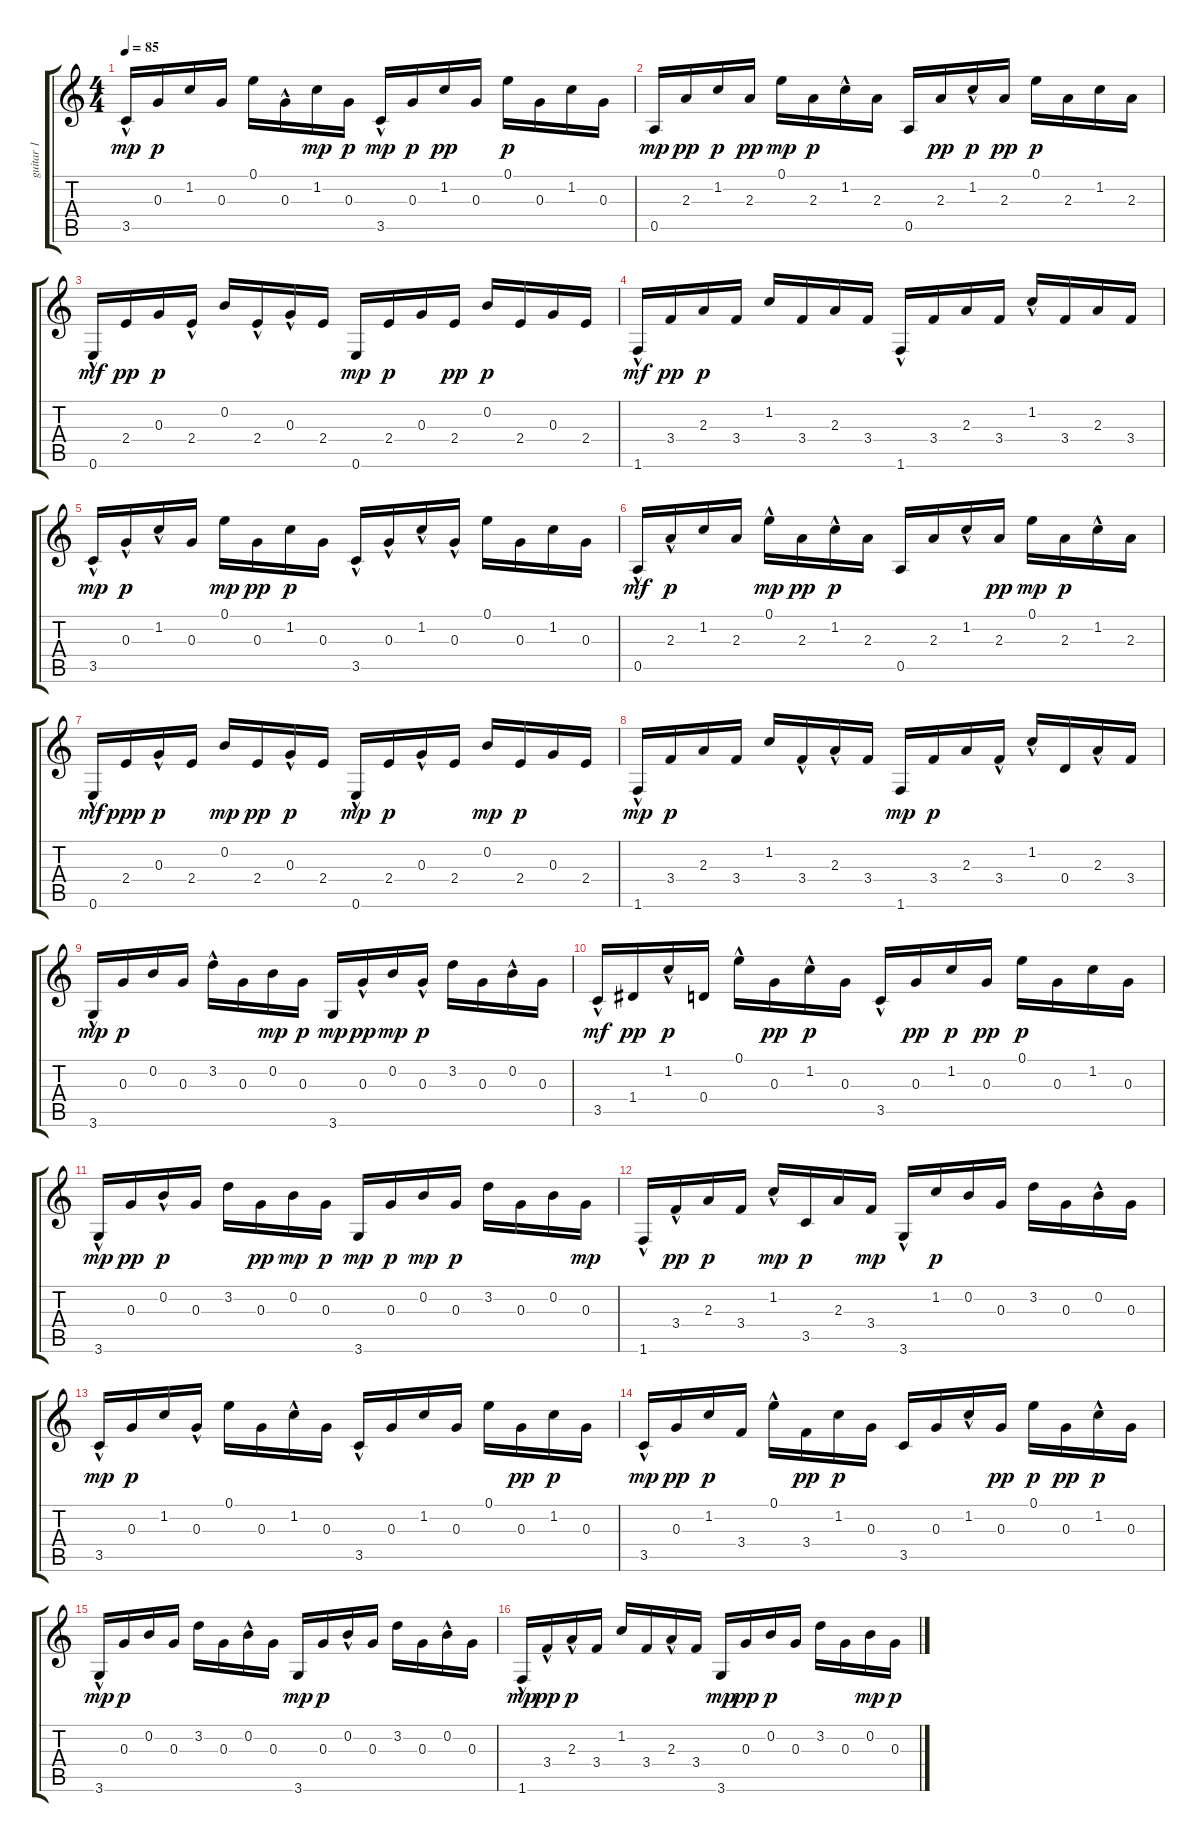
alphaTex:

\track ("guitar 1" "guitar 1") {instrument acousticguitarnylon}
\staff {score tabs}
\tuning (E4 B3 G3 D3 A2 E2) {hide}
\ts (4 4)
\tempo 85
\clef g2
\ks c
3.5{hac}.16{dy mp} 0.3.16{dy p} 1.2.16 0.3.16 0.1.16 0.3{hac}.16 1.2.16{dy mp} 0.3.16{dy p} 3.5{hac}.16{dy mp} 0.3.16{dy p} 1.2.16{dy pp} 0.3.16 0.1.16{dy p} 0.3.16 1.2.16 0.3.16 |
0.5.16{dy mp} 2.3.16{dy pp} 1.2.16{dy p} 2.3.16{dy pp} 0.1.16{dy mp} 2.3.16{dy p} 1.2{hac}.16 2.3.16 0.5.16 2.3.16{dy pp} 1.2{hac}.16{dy p} 2.3.16{dy pp} 0.1.16{dy p} 2.3.16 1.2.16 2.3.16 |
0.6{hac}.16{dy mf} 2.4.16{dy pp} 0.3.16{dy p} 2.4{hac}.16 0.2.16 2.4{hac}.16 0.3{hac}.16 2.4.16 0.6.16{dy mp} 2.4.16{dy p} 0.3.16 2.4.16{dy pp} 0.2.16{dy p} 2.4.16 0.3.16 2.4.16 |
1.6{hac}.16{dy mf} 3.4.16{dy pp} 2.3.16{dy p} 3.4.16 1.2.16 3.4.16 2.3.16 3.4.16 1.6{hac}.16 3.4.16 2.3.16 3.4.16 1.2{hac}.16 3.4.16 2.3.16 3.4.16 |
3.5{hac}.16{dy mp} 0.3{hac}.16{dy p} 1.2{hac}.16 0.3.16 0.1.16{dy mp} 0.3.16{dy pp} 1.2.16{dy p} 0.3.16 3.5{hac}.16 0.3{hac}.16 1.2{hac}.16 0.3{hac}.16 0.1.16 0.3.16 1.2.16 0.3.16 |
0.5{hac}.16{dy mf} 2.3{hac}.16{dy p} 1.2.16 2.3.16 0.1{hac}.16{dy mp} 2.3.16{dy pp} 1.2{hac}.16{dy p} 2.3.16 0.5.16 2.3.16 1.2{hac}.16 2.3.16{dy pp} 0.1.16{dy mp} 2.3.16{dy p} 1.2{hac}.16 2.3.16 |
0.6{hac}.16{dy mf} 2.4.16{dy ppp} 0.3{hac}.16{dy p} 2.4.16 0.2.16{dy mp} 2.4.16{dy pp} 0.3{hac}.16{dy p} 2.4.16 0.6{hac}.16{dy mp} 2.4.16{dy p} 0.3{hac}.16 2.4.16 0.2.16{dy mp} 2.4.16{dy p} 0.3.16 2.4.16 |
1.6{hac}.16{dy mp} 3.4.16{dy p} 2.3.16 3.4.16 1.2.16 3.4{hac}.16 2.3{hac}.16 3.4.16 1.6.16{dy mp} 3.4.16{dy p} 2.3.16 3.4{hac}.16 1.2{hac}.16 0.4.16 2.3{hac}.16 3.4.16 |
3.6{hac}.16{dy mp} 0.3.16{dy p} 0.2.16 0.3.16 3.2{hac}.16 0.3.16 0.2.16{dy mp} 0.3.16{dy p} 3.6.16{dy mp} 0.3{hac}.16{dy pp} 0.2.16{dy mp} 0.3{hac}.16{dy p} 3.2.16 0.3.16 0.2{hac}.16 0.3.16 |
3.5{hac}.16{dy mf} 1.4.16{dy pp} 1.2{hac}.16{dy p} 0.4.16 0.1{hac}.16 0.3.16{dy pp} 1.2{hac}.16{dy p} 0.3.16 3.5{hac}.16 0.3.16{dy pp} 1.2.16{dy p} 0.3.16{dy pp} 0.1.16{dy p} 0.3.16 1.2.16 0.3.16 |
3.6{hac}.16{dy mp} 0.3.16{dy pp} 0.2{hac}.16{dy p} 0.3.16 3.2.16 0.3.16{dy pp} 0.2.16{dy mp} 0.3.16{dy p} 3.6.16{dy mp} 0.3.16{dy p} 0.2.16{dy mp} 0.3.16{dy p} 3.2.16 0.3.16 0.2.16 0.3.16{dy mp} |
1.6{hac}.16 3.4{hac}.16{dy pp} 2.3.16{dy p} 3.4.16 1.2{hac}.16{dy mp} 3.5.16{dy p} 2.3.16 3.4.16{dy mp} 3.6{hac}.16 1.2.16{dy p} 0.2.16 0.3.16 3.2.16 0.3.16 0.2{hac}.16 0.3.16 |
3.5{hac}.16{dy mp} 0.3.16{dy p} 1.2.16 0.3{hac}.16 0.1.16 0.3.16 1.2{hac}.16 0.3.16 3.5{hac}.16 0.3.16 1.2.16 0.3.16 0.1.16 0.3.16{dy pp} 1.2.16{dy p} 0.3.16 |
3.5{hac}.16{dy mp} 0.3.16{dy pp} 1.2.16{dy p} 3.4.16 0.1{hac}.16 3.4.16{dy pp} 1.2.16{dy p} 0.3.16 3.5.16 0.3.16 1.2{hac}.16 0.3.16{dy pp} 0.1.16{dy p} 0.3.16{dy pp} 1.2{hac}.16{dy p} 0.3.16 |
3.6{hac}.16{dy mp} 0.3.16{dy p} 0.2.16 0.3.16 3.2.16 0.3.16 0.2{hac}.16 0.3.16 3.6.16{dy mp} 0.3.16{dy p} 0.2{hac}.16 0.3.16 3.2.16 0.3.16 0.2{hac}.16 0.3.16 |
1.6{hac}.16{dy mp} 3.4{hac}.16{dy pp} 2.3{hac}.16{dy p} 3.4.16 1.2.16 3.4.16 2.3{hac}.16 3.4.16 3.6.16{dy mp} 0.3.16{dy pp} 0.2.16{dy p} 0.3.16 3.2.16 0.3.16 0.2.16{dy mp} 0.3.16{dy p}
